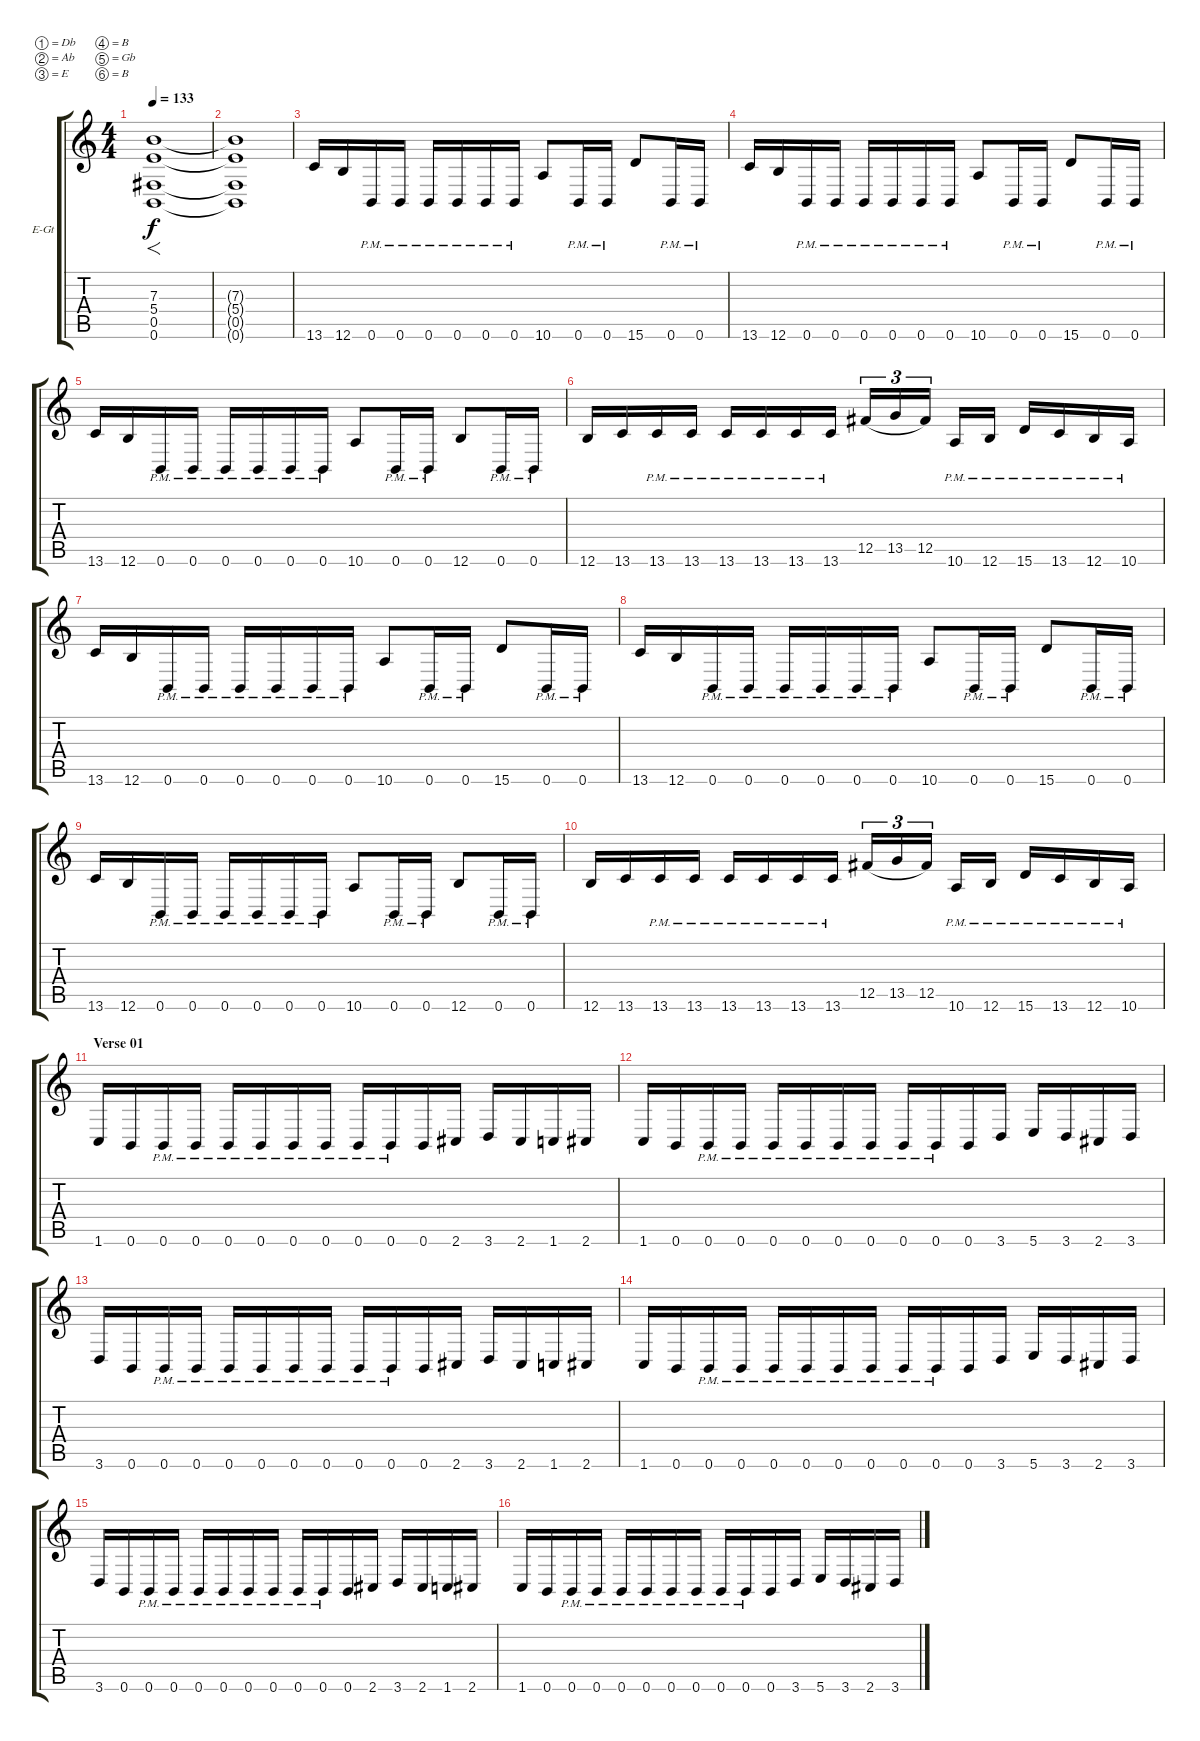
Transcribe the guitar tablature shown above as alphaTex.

\bracketExtendMode groupsimilarinstruments
\firstSystemTrackNameOrientation horizontal
\otherSystemsTrackNameOrientation horizontal
\track ("Right guitar" "E-Gt") {instrument overdrivenguitar}
\staff {score tabs}
\tuning (Db4 Ab3 E3 B2 Gb2 B1)
\ts (4 4)
\beaming (8 2 2 2 2)
\tempo 133
\clef g2
\ks c
(7.3 5.4 0.5 0.6).1{f dy f instrument overdrivenguitar} |
(7.3{t} 5.4{t} 0.5{t} 0.6{t}).1 |
13.6.16 12.6.16 0.6{pm}.16 0.6{pm}.16 0.6{pm}.16 0.6{pm}.16 0.6{pm}.16 0.6{pm}.16 10.6.8 0.6{pm}.16 0.6{pm}.16 15.6.8 0.6{pm}.16 0.6{pm}.16 |
13.6.16 12.6.16 0.6{pm}.16 0.6{pm}.16 0.6{pm}.16 0.6{pm}.16 0.6{pm}.16 0.6{pm}.16 10.6.8 0.6{pm}.16 0.6{pm}.16 15.6.8 0.6{pm}.16 0.6{pm}.16 |
13.6.16 12.6.16 0.6{pm}.16 0.6{pm}.16 0.6{pm}.16 0.6{pm}.16 0.6{pm}.16 0.6{pm}.16 10.6.8 0.6{pm}.16 0.6{pm}.16 12.6.8 0.6{pm}.16 0.6{pm}.16 |
12.6.16 13.6.16 13.6{pm}.16 13.6{pm}.16 13.6{pm}.16 13.6{pm}.16 13.6{pm}.16 13.6{pm}.16 12.5.16{tu (3 2) legatoorigin} 13.5.16{tu (3 2) legatoorigin} 12.5.16{tu (3 2)} 10.6{pm}.16 12.6{pm}.16 15.6{pm}.16 13.6{pm}.16 12.6{pm}.16 10.6{pm}.16 |
13.6.16 12.6.16 0.6{pm}.16 0.6{pm}.16 0.6{pm}.16 0.6{pm}.16 0.6{pm}.16 0.6{pm}.16 10.6.8 0.6{pm}.16 0.6{pm}.16 15.6.8 0.6{pm}.16 0.6{pm}.16 |
13.6.16 12.6.16 0.6{pm}.16 0.6{pm}.16 0.6{pm}.16 0.6{pm}.16 0.6{pm}.16 0.6{pm}.16 10.6.8 0.6{pm}.16 0.6{pm}.16 15.6.8 0.6{pm}.16 0.6{pm}.16 |
13.6.16 12.6.16 0.6{pm}.16 0.6{pm}.16 0.6{pm}.16 0.6{pm}.16 0.6{pm}.16 0.6{pm}.16 10.6.8 0.6{pm}.16 0.6{pm}.16 12.6.8 0.6{pm}.16 0.6{pm}.16 |
12.6.16 13.6.16 13.6{pm}.16 13.6{pm}.16 13.6{pm}.16 13.6{pm}.16 13.6{pm}.16 13.6{pm}.16 12.5.16{tu (3 2) legatoorigin} 13.5.16{tu (3 2) legatoorigin} 12.5.16{tu (3 2)} 10.6{pm}.16 12.6{pm}.16 15.6{pm}.16 13.6{pm}.16 12.6{pm}.16 10.6{pm}.16 |
\section ("" "Verse 01")
1.6.16 0.6.16 0.6{pm}.16 0.6{pm}.16 0.6{pm}.16 0.6{pm}.16 0.6{pm}.16 0.6{pm}.16 0.6{pm}.16 0.6{pm}.16 0.6.16 2.6.16 3.6.16 2.6.16 1.6.16 2.6.16 |
1.6.16 0.6.16 0.6{pm}.16 0.6{pm}.16 0.6{pm}.16 0.6{pm}.16 0.6{pm}.16 0.6{pm}.16 0.6{pm}.16 0.6{pm}.16 0.6.16 3.6.16 5.6.16 3.6.16 2.6.16 3.6.16 |
3.6.16 0.6.16 0.6{pm}.16 0.6{pm}.16 0.6{pm}.16 0.6{pm}.16 0.6{pm}.16 0.6{pm}.16 0.6{pm}.16 0.6{pm}.16 0.6.16 2.6.16 3.6.16 2.6.16 1.6.16 2.6.16 |
1.6.16 0.6.16 0.6{pm}.16 0.6{pm}.16 0.6{pm}.16 0.6{pm}.16 0.6{pm}.16 0.6{pm}.16 0.6{pm}.16 0.6{pm}.16 0.6.16 3.6.16 5.6.16 3.6.16 2.6.16 3.6.16 |
3.6.16 0.6.16 0.6{pm}.16 0.6{pm}.16 0.6{pm}.16 0.6{pm}.16 0.6{pm}.16 0.6{pm}.16 0.6{pm}.16 0.6{pm}.16 0.6.16 2.6.16 3.6.16 2.6.16 1.6.16 2.6.16 |
1.6.16 0.6.16 0.6{pm}.16 0.6{pm}.16 0.6{pm}.16 0.6{pm}.16 0.6{pm}.16 0.6{pm}.16 0.6{pm}.16 0.6{pm}.16 0.6.16 3.6.16 5.6.16 3.6.16 2.6.16 3.6.16
